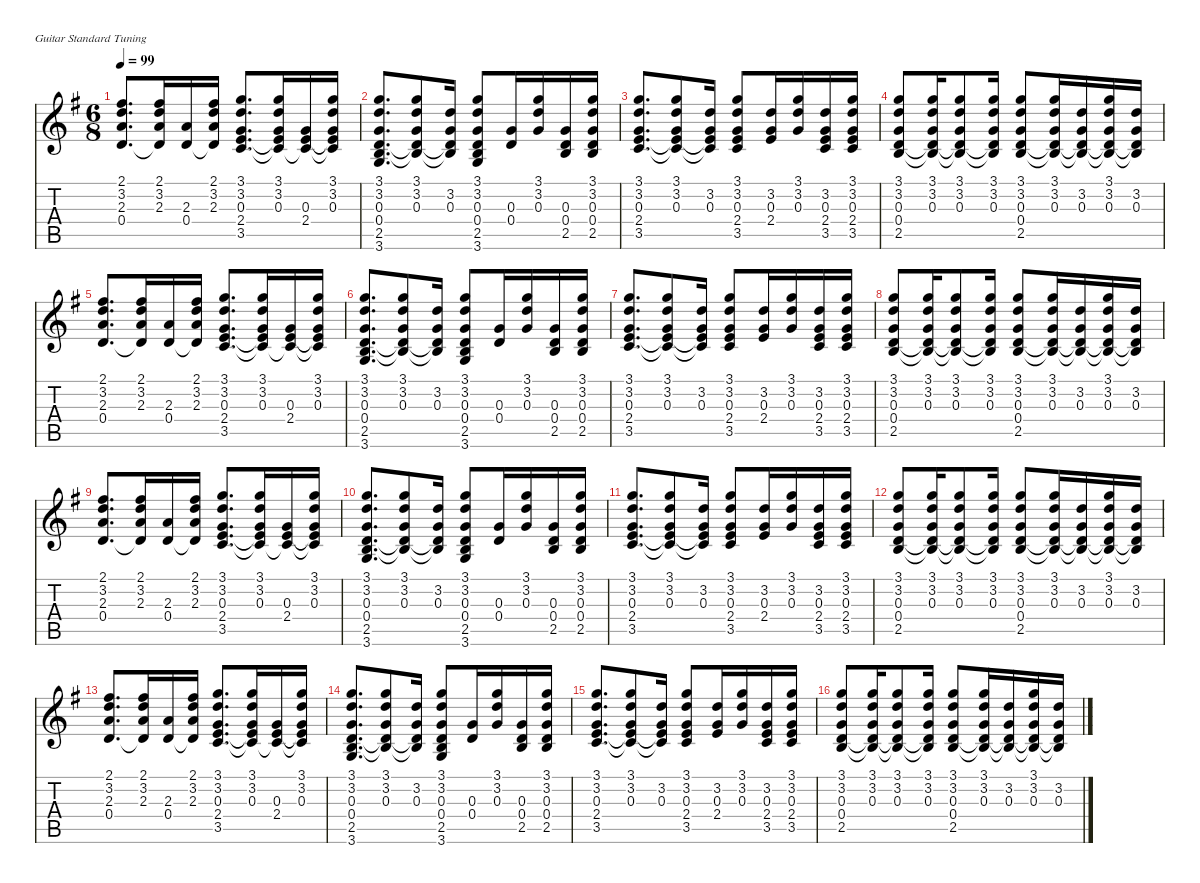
\defaultSystemsLayout 4
\hideDynamics
\bracketExtendMode nobrackets
\singleTrackTrackNamePolicy hidden
\multiTrackTrackNamePolicy hidden
\otherSystemsTrackNameOrientation horizontal
\track ("Stone Gossard" "s.guit.") {defaultSystemsLayout 4 instrument acousticguitarsteel}
\staff {score tabs}
\tuning (E4 B3 G3 D3 A2 E2)
\ts (6 8)
\tempo 99
\clef g2
\ks g
(2.1{acc #} 3.2{acc forcenatural} 2.3{acc forcenatural} 0.4{acc forcenatural}).8{d dy mf beam Up} (2.1{acc #} 3.2{acc forcenatural} 2.3{acc forcenatural} 0.4{t acc forcenatural}).16{beam Up} (2.3{acc forcenatural} 0.4{acc forcenatural}).16{beam Up} (2.1{acc #} 3.2{acc forcenatural} 2.3{acc forcenatural} 0.4{t acc forcenatural}).16{beam Up} (3.1{acc forcenatural} 3.2{acc forcenatural} 0.3{acc forcenatural} 2.4{acc forcenatural} 3.5{acc forcenatural}).8{d beam Up} (3.1{acc forcenatural} 3.2{acc forcenatural} 0.3{acc forcenatural} 2.4{t acc forcenatural} 3.5{t acc forcenatural}).16{beam Up} (0.3{acc forcenatural} 2.4{acc forcenatural} 3.5{t acc forcenatural}).16{beam Up} (3.1{acc forcenatural} 3.2{acc forcenatural} 0.3{acc forcenatural} 2.4{t acc forcenatural} 3.5{t acc forcenatural}).16{beam Up} |
(3.1{acc forcenatural} 3.2{acc forcenatural} 0.3{acc forcenatural} 0.4{acc forcenatural} 2.5{acc forcenatural} 3.6{acc forcenatural}).8{d beam Up} (3.1{acc forcenatural} 3.2{acc forcenatural} 0.3{acc forcenatural} 0.4{t acc forcenatural} 2.5{t acc forcenatural}).8{beam Up} (3.2{acc forcenatural} 0.3{acc forcenatural} 0.4{t acc forcenatural} 2.5{t acc forcenatural}).16{beam Up} (3.1{acc forcenatural} 3.2{acc forcenatural} 0.3{acc forcenatural} 0.4{acc forcenatural} 2.5{acc forcenatural} 3.6{acc forcenatural}).8{beam Up} (0.3{acc forcenatural} 0.4{acc forcenatural}).16{beam Up} (3.1{acc forcenatural} 3.2{acc forcenatural} 0.3{acc forcenatural}).16{beam Up} (0.3{acc forcenatural} 0.4{acc forcenatural} 2.5{acc forcenatural}).16{beam Up} (3.1{acc forcenatural} 3.2{acc forcenatural} 0.3{acc forcenatural} 0.4{acc forcenatural} 2.5{acc forcenatural}).16{beam Up} |
(3.1{acc forcenatural} 3.2{acc forcenatural} 0.3{acc forcenatural} 2.4{acc forcenatural} 3.5{acc forcenatural}).8{d dy f beam Up} (3.1{acc forcenatural} 3.2{acc forcenatural} 0.3{acc forcenatural} 2.4{t acc forcenatural} 3.5{t acc forcenatural}).8{beam Up} (3.2{acc forcenatural} 0.3{acc forcenatural} 2.4{t acc forcenatural} 3.5{t acc forcenatural}).16{dy mf beam Up} (3.1{acc forcenatural} 3.2{acc forcenatural} 0.3{acc forcenatural} 2.4{acc forcenatural} 3.5{acc forcenatural}).8{dy f beam Up} (3.2{acc forcenatural} 0.3{acc forcenatural} 2.4{acc forcenatural}).16{beam Up} (3.1{acc forcenatural} 3.2{acc forcenatural} 0.3{acc forcenatural}).16{beam Up} (3.2{acc forcenatural} 0.3{acc forcenatural} 2.4{acc forcenatural} 3.5{acc forcenatural}).16{dy mf beam Up} (3.1{acc forcenatural} 3.2{acc forcenatural} 0.3{acc forcenatural} 2.4{acc forcenatural} 3.5{acc forcenatural}).16{dy f beam Up} |
(3.1{acc forcenatural} 3.2{acc forcenatural} 0.3{acc forcenatural} 0.4{acc forcenatural} 2.5{acc forcenatural}).8{beam Up} (3.1{acc forcenatural} 3.2{acc forcenatural} 0.3{acc forcenatural} 0.4{t acc forcenatural} 2.5{t acc forcenatural}).16{beam Up} (3.1{acc forcenatural} 3.2{acc forcenatural} 0.3{acc forcenatural} 0.4{t acc forcenatural} 2.5{t acc forcenatural}).8{dy mf beam Up} (3.1{acc forcenatural} 3.2{acc forcenatural} 0.3{acc forcenatural} 0.4{t acc forcenatural} 2.5{t acc forcenatural}).16{dy f beam Up} (3.1{acc forcenatural} 3.2{acc forcenatural} 0.3{acc forcenatural} 0.4{acc forcenatural} 2.5{acc forcenatural}).8{beam Up} (3.1{acc forcenatural} 3.2{acc forcenatural} 0.3{acc forcenatural} 0.4{t acc forcenatural} 2.5{t acc forcenatural}).16{beam Up} (3.2{acc forcenatural} 0.3{acc forcenatural} 0.4{t acc forcenatural} 2.5{t acc forcenatural}).16{dy mf beam Up} (3.1{acc forcenatural} 3.2{acc forcenatural} 0.3{acc forcenatural} 0.4{t acc forcenatural} 2.5{t acc forcenatural}).16{dy f beam Up} (3.2{acc forcenatural} 0.3{acc forcenatural} 0.4{t acc forcenatural} 2.5{t acc forcenatural}).16{beam Up} |
(2.1{acc #} 3.2{acc forcenatural} 2.3{acc forcenatural} 0.4{acc forcenatural}).8{d dy mf beam Up} (2.1{acc #} 3.2{acc forcenatural} 2.3{acc forcenatural} 0.4{t acc forcenatural}).16{beam Up} (2.3{acc forcenatural} 0.4{acc forcenatural}).16{beam Up} (2.1{acc #} 3.2{acc forcenatural} 2.3{acc forcenatural} 0.4{t acc forcenatural}).16{beam Up} (3.1{acc forcenatural} 3.2{acc forcenatural} 0.3{acc forcenatural} 2.4{acc forcenatural} 3.5{acc forcenatural}).8{d beam Up} (3.1{acc forcenatural} 3.2{acc forcenatural} 0.3{acc forcenatural} 2.4{t acc forcenatural} 3.5{t acc forcenatural}).16{beam Up} (0.3{acc forcenatural} 2.4{acc forcenatural} 3.5{t acc forcenatural}).16{beam Up} (3.1{acc forcenatural} 3.2{acc forcenatural} 0.3{acc forcenatural} 2.4{t acc forcenatural} 3.5{t acc forcenatural}).16{beam Up} |
(3.1{acc forcenatural} 3.2{acc forcenatural} 0.3{acc forcenatural} 0.4{acc forcenatural} 2.5{acc forcenatural} 3.6{acc forcenatural}).8{d beam Up} (3.1{acc forcenatural} 3.2{acc forcenatural} 0.3{acc forcenatural} 0.4{t acc forcenatural} 2.5{t acc forcenatural}).8{beam Up} (3.2{acc forcenatural} 0.3{acc forcenatural} 0.4{t acc forcenatural} 2.5{t acc forcenatural}).16{beam Up} (3.1{acc forcenatural} 3.2{acc forcenatural} 0.3{acc forcenatural} 0.4{acc forcenatural} 2.5{acc forcenatural} 3.6{acc forcenatural}).8{beam Up} (0.3{acc forcenatural} 0.4{acc forcenatural}).16{beam Up} (3.1{acc forcenatural} 3.2{acc forcenatural} 0.3{acc forcenatural}).16{beam Up} (0.3{acc forcenatural} 0.4{acc forcenatural} 2.5{acc forcenatural}).16{beam Up} (3.1{acc forcenatural} 3.2{acc forcenatural} 0.3{acc forcenatural} 0.4{acc forcenatural} 2.5{acc forcenatural}).16{beam Up} |
(3.1{acc forcenatural} 3.2{acc forcenatural} 0.3{acc forcenatural} 2.4{acc forcenatural} 3.5{acc forcenatural}).8{d dy f beam Up} (3.1{acc forcenatural} 3.2{acc forcenatural} 0.3{acc forcenatural} 2.4{t acc forcenatural} 3.5{t acc forcenatural}).8{beam Up} (3.2{acc forcenatural} 0.3{acc forcenatural} 2.4{t acc forcenatural} 3.5{t acc forcenatural}).16{dy mf beam Up} (3.1{acc forcenatural} 3.2{acc forcenatural} 0.3{acc forcenatural} 2.4{acc forcenatural} 3.5{acc forcenatural}).8{dy f beam Up} (3.2{acc forcenatural} 0.3{acc forcenatural} 2.4{acc forcenatural}).16{beam Up} (3.1{acc forcenatural} 3.2{acc forcenatural} 0.3{acc forcenatural}).16{beam Up} (3.2{acc forcenatural} 0.3{acc forcenatural} 2.4{acc forcenatural} 3.5{acc forcenatural}).16{dy mf beam Up} (3.1{acc forcenatural} 3.2{acc forcenatural} 0.3{acc forcenatural} 2.4{acc forcenatural} 3.5{acc forcenatural}).16{dy f beam Up} |
(3.1{acc forcenatural} 3.2{acc forcenatural} 0.3{acc forcenatural} 0.4{acc forcenatural} 2.5{acc forcenatural}).8{beam Up} (3.1{acc forcenatural} 3.2{acc forcenatural} 0.3{acc forcenatural} 0.4{t acc forcenatural} 2.5{t acc forcenatural}).16{beam Up} (3.1{acc forcenatural} 3.2{acc forcenatural} 0.3{acc forcenatural} 0.4{t acc forcenatural} 2.5{t acc forcenatural}).8{dy mf beam Up} (3.1{acc forcenatural} 3.2{acc forcenatural} 0.3{acc forcenatural} 0.4{t acc forcenatural} 2.5{t acc forcenatural}).16{dy f beam Up} (3.1{acc forcenatural} 3.2{acc forcenatural} 0.3{acc forcenatural} 0.4{acc forcenatural} 2.5{acc forcenatural}).8{beam Up} (3.1{acc forcenatural} 3.2{acc forcenatural} 0.3{acc forcenatural} 0.4{t acc forcenatural} 2.5{t acc forcenatural}).16{beam Up} (3.2{acc forcenatural} 0.3{acc forcenatural} 0.4{t acc forcenatural} 2.5{t acc forcenatural}).16{dy mf beam Up} (3.1{acc forcenatural} 3.2{acc forcenatural} 0.3{acc forcenatural} 0.4{t acc forcenatural} 2.5{t acc forcenatural}).16{dy f beam Up} (3.2{acc forcenatural} 0.3{acc forcenatural} 0.4{t acc forcenatural} 2.5{t acc forcenatural}).16{beam Up} |
(2.1{acc #} 3.2{acc forcenatural} 2.3{acc forcenatural} 0.4{acc forcenatural}).8{d dy mf beam Up} (2.1{acc #} 3.2{acc forcenatural} 2.3{acc forcenatural} 0.4{t acc forcenatural}).16{beam Up} (2.3{acc forcenatural} 0.4{acc forcenatural}).16{beam Up} (2.1{acc #} 3.2{acc forcenatural} 2.3{acc forcenatural} 0.4{t acc forcenatural}).16{beam Up} (3.1{acc forcenatural} 3.2{acc forcenatural} 0.3{acc forcenatural} 2.4{acc forcenatural} 3.5{acc forcenatural}).8{d beam Up} (3.1{acc forcenatural} 3.2{acc forcenatural} 0.3{acc forcenatural} 2.4{t acc forcenatural} 3.5{t acc forcenatural}).16{beam Up} (0.3{acc forcenatural} 2.4{acc forcenatural} 3.5{t acc forcenatural}).16{beam Up} (3.1{acc forcenatural} 3.2{acc forcenatural} 0.3{acc forcenatural} 2.4{t acc forcenatural} 3.5{t acc forcenatural}).16{beam Up} |
(3.1{acc forcenatural} 3.2{acc forcenatural} 0.3{acc forcenatural} 0.4{acc forcenatural} 2.5{acc forcenatural} 3.6{acc forcenatural}).8{d beam Up} (3.1{acc forcenatural} 3.2{acc forcenatural} 0.3{acc forcenatural} 0.4{t acc forcenatural} 2.5{t acc forcenatural}).8{beam Up} (3.2{acc forcenatural} 0.3{acc forcenatural} 0.4{t acc forcenatural} 2.5{t acc forcenatural}).16{beam Up} (3.1{acc forcenatural} 3.2{acc forcenatural} 0.3{acc forcenatural} 0.4{acc forcenatural} 2.5{acc forcenatural} 3.6{acc forcenatural}).8{beam Up} (0.3{acc forcenatural} 0.4{acc forcenatural}).16{beam Up} (3.1{acc forcenatural} 3.2{acc forcenatural} 0.3{acc forcenatural}).16{beam Up} (0.3{acc forcenatural} 0.4{acc forcenatural} 2.5{acc forcenatural}).16{beam Up} (3.1{acc forcenatural} 3.2{acc forcenatural} 0.3{acc forcenatural} 0.4{acc forcenatural} 2.5{acc forcenatural}).16{beam Up} |
(3.1{acc forcenatural} 3.2{acc forcenatural} 0.3{acc forcenatural} 2.4{acc forcenatural} 3.5{acc forcenatural}).8{d dy f beam Up} (3.1{acc forcenatural} 3.2{acc forcenatural} 0.3{acc forcenatural} 2.4{t acc forcenatural} 3.5{t acc forcenatural}).8{beam Up} (3.2{acc forcenatural} 0.3{acc forcenatural} 2.4{t acc forcenatural} 3.5{t acc forcenatural}).16{dy mf beam Up} (3.1{acc forcenatural} 3.2{acc forcenatural} 0.3{acc forcenatural} 2.4{acc forcenatural} 3.5{acc forcenatural}).8{dy f beam Up} (3.2{acc forcenatural} 0.3{acc forcenatural} 2.4{acc forcenatural}).16{beam Up} (3.1{acc forcenatural} 3.2{acc forcenatural} 0.3{acc forcenatural}).16{beam Up} (3.2{acc forcenatural} 0.3{acc forcenatural} 2.4{acc forcenatural} 3.5{acc forcenatural}).16{dy mf beam Up} (3.1{acc forcenatural} 3.2{acc forcenatural} 0.3{acc forcenatural} 2.4{acc forcenatural} 3.5{acc forcenatural}).16{dy f beam Up} |
(3.1{acc forcenatural} 3.2{acc forcenatural} 0.3{acc forcenatural} 0.4{acc forcenatural} 2.5{acc forcenatural}).8{beam Up} (3.1{acc forcenatural} 3.2{acc forcenatural} 0.3{acc forcenatural} 0.4{t acc forcenatural} 2.5{t acc forcenatural}).16{beam Up} (3.1{acc forcenatural} 3.2{acc forcenatural} 0.3{acc forcenatural} 0.4{t acc forcenatural} 2.5{t acc forcenatural}).8{dy mf beam Up} (3.1{acc forcenatural} 3.2{acc forcenatural} 0.3{acc forcenatural} 0.4{t acc forcenatural} 2.5{t acc forcenatural}).16{dy f beam Up} (3.1{acc forcenatural} 3.2{acc forcenatural} 0.3{acc forcenatural} 0.4{acc forcenatural} 2.5{acc forcenatural}).8{beam Up} (3.1{acc forcenatural} 3.2{acc forcenatural} 0.3{acc forcenatural} 0.4{t acc forcenatural} 2.5{t acc forcenatural}).16{beam Up} (3.2{acc forcenatural} 0.3{acc forcenatural} 0.4{t acc forcenatural} 2.5{t acc forcenatural}).16{dy mf beam Up} (3.1{acc forcenatural} 3.2{acc forcenatural} 0.3{acc forcenatural} 0.4{t acc forcenatural} 2.5{t acc forcenatural}).16{dy f beam Up} (3.2{acc forcenatural} 0.3{acc forcenatural} 0.4{t acc forcenatural} 2.5{t acc forcenatural}).16{beam Up} |
(2.1{acc #} 3.2{acc forcenatural} 2.3{acc forcenatural} 0.4{acc forcenatural}).8{d dy mf beam Up} (2.1{acc #} 3.2{acc forcenatural} 2.3{acc forcenatural} 0.4{t acc forcenatural}).16{beam Up} (2.3{acc forcenatural} 0.4{acc forcenatural}).16{beam Up} (2.1{acc #} 3.2{acc forcenatural} 2.3{acc forcenatural} 0.4{t acc forcenatural}).16{beam Up} (3.1{acc forcenatural} 3.2{acc forcenatural} 0.3{acc forcenatural} 2.4{acc forcenatural} 3.5{acc forcenatural}).8{d beam Up} (3.1{acc forcenatural} 3.2{acc forcenatural} 0.3{acc forcenatural} 2.4{t acc forcenatural} 3.5{t acc forcenatural}).16{beam Up} (0.3{acc forcenatural} 2.4{acc forcenatural} 3.5{t acc forcenatural}).16{beam Up} (3.1{acc forcenatural} 3.2{acc forcenatural} 0.3{acc forcenatural} 2.4{t acc forcenatural} 3.5{t acc forcenatural}).16{beam Up} |
(3.1{acc forcenatural} 3.2{acc forcenatural} 0.3{acc forcenatural} 0.4{acc forcenatural} 2.5{acc forcenatural} 3.6{acc forcenatural}).8{d beam Up} (3.1{acc forcenatural} 3.2{acc forcenatural} 0.3{acc forcenatural} 0.4{t acc forcenatural} 2.5{t acc forcenatural}).8{beam Up} (3.2{acc forcenatural} 0.3{acc forcenatural} 0.4{t acc forcenatural} 2.5{t acc forcenatural}).16{beam Up} (3.1{acc forcenatural} 3.2{acc forcenatural} 0.3{acc forcenatural} 0.4{acc forcenatural} 2.5{acc forcenatural} 3.6{acc forcenatural}).8{beam Up} (0.3{acc forcenatural} 0.4{acc forcenatural}).16{beam Up} (3.1{acc forcenatural} 3.2{acc forcenatural} 0.3{acc forcenatural}).16{beam Up} (0.3{acc forcenatural} 0.4{acc forcenatural} 2.5{acc forcenatural}).16{beam Up} (3.1{acc forcenatural} 3.2{acc forcenatural} 0.3{acc forcenatural} 0.4{acc forcenatural} 2.5{acc forcenatural}).16{beam Up} |
(3.1{acc forcenatural} 3.2{acc forcenatural} 0.3{acc forcenatural} 2.4{acc forcenatural} 3.5{acc forcenatural}).8{d dy f beam Up} (3.1{acc forcenatural} 3.2{acc forcenatural} 0.3{acc forcenatural} 2.4{t acc forcenatural} 3.5{t acc forcenatural}).8{beam Up} (3.2{acc forcenatural} 0.3{acc forcenatural} 2.4{t acc forcenatural} 3.5{t acc forcenatural}).16{dy mf beam Up} (3.1{acc forcenatural} 3.2{acc forcenatural} 0.3{acc forcenatural} 2.4{acc forcenatural} 3.5{acc forcenatural}).8{dy f beam Up} (3.2{acc forcenatural} 0.3{acc forcenatural} 2.4{acc forcenatural}).16{beam Up} (3.1{acc forcenatural} 3.2{acc forcenatural} 0.3{acc forcenatural}).16{beam Up} (3.2{acc forcenatural} 0.3{acc forcenatural} 2.4{acc forcenatural} 3.5{acc forcenatural}).16{dy mf beam Up} (3.1{acc forcenatural} 3.2{acc forcenatural} 0.3{acc forcenatural} 2.4{acc forcenatural} 3.5{acc forcenatural}).16{dy f beam Up} |
(3.1{acc forcenatural} 3.2{acc forcenatural} 0.3{acc forcenatural} 0.4{acc forcenatural} 2.5{acc forcenatural}).8{beam Up} (3.1{acc forcenatural} 3.2{acc forcenatural} 0.3{acc forcenatural} 0.4{t acc forcenatural} 2.5{t acc forcenatural}).16{beam Up} (3.1{acc forcenatural} 3.2{acc forcenatural} 0.3{acc forcenatural} 0.4{t acc forcenatural} 2.5{t acc forcenatural}).8{dy mf beam Up} (3.1{acc forcenatural} 3.2{acc forcenatural} 0.3{acc forcenatural} 0.4{t acc forcenatural} 2.5{t acc forcenatural}).16{dy f beam Up} (3.1{acc forcenatural} 3.2{acc forcenatural} 0.3{acc forcenatural} 0.4{acc forcenatural} 2.5{acc forcenatural}).8{beam Up} (3.1{acc forcenatural} 3.2{acc forcenatural} 0.3{acc forcenatural} 0.4{t acc forcenatural} 2.5{t acc forcenatural}).16{beam Up} (3.2{acc forcenatural} 0.3{acc forcenatural} 0.4{t acc forcenatural} 2.5{t acc forcenatural}).16{dy mf beam Up} (3.1{acc forcenatural} 3.2{acc forcenatural} 0.3{acc forcenatural} 0.4{t acc forcenatural} 2.5{t acc forcenatural}).16{dy f beam Up} (3.2{acc forcenatural} 0.3{acc forcenatural} 0.4{t acc forcenatural} 2.5{t acc forcenatural}).16{beam Up}
